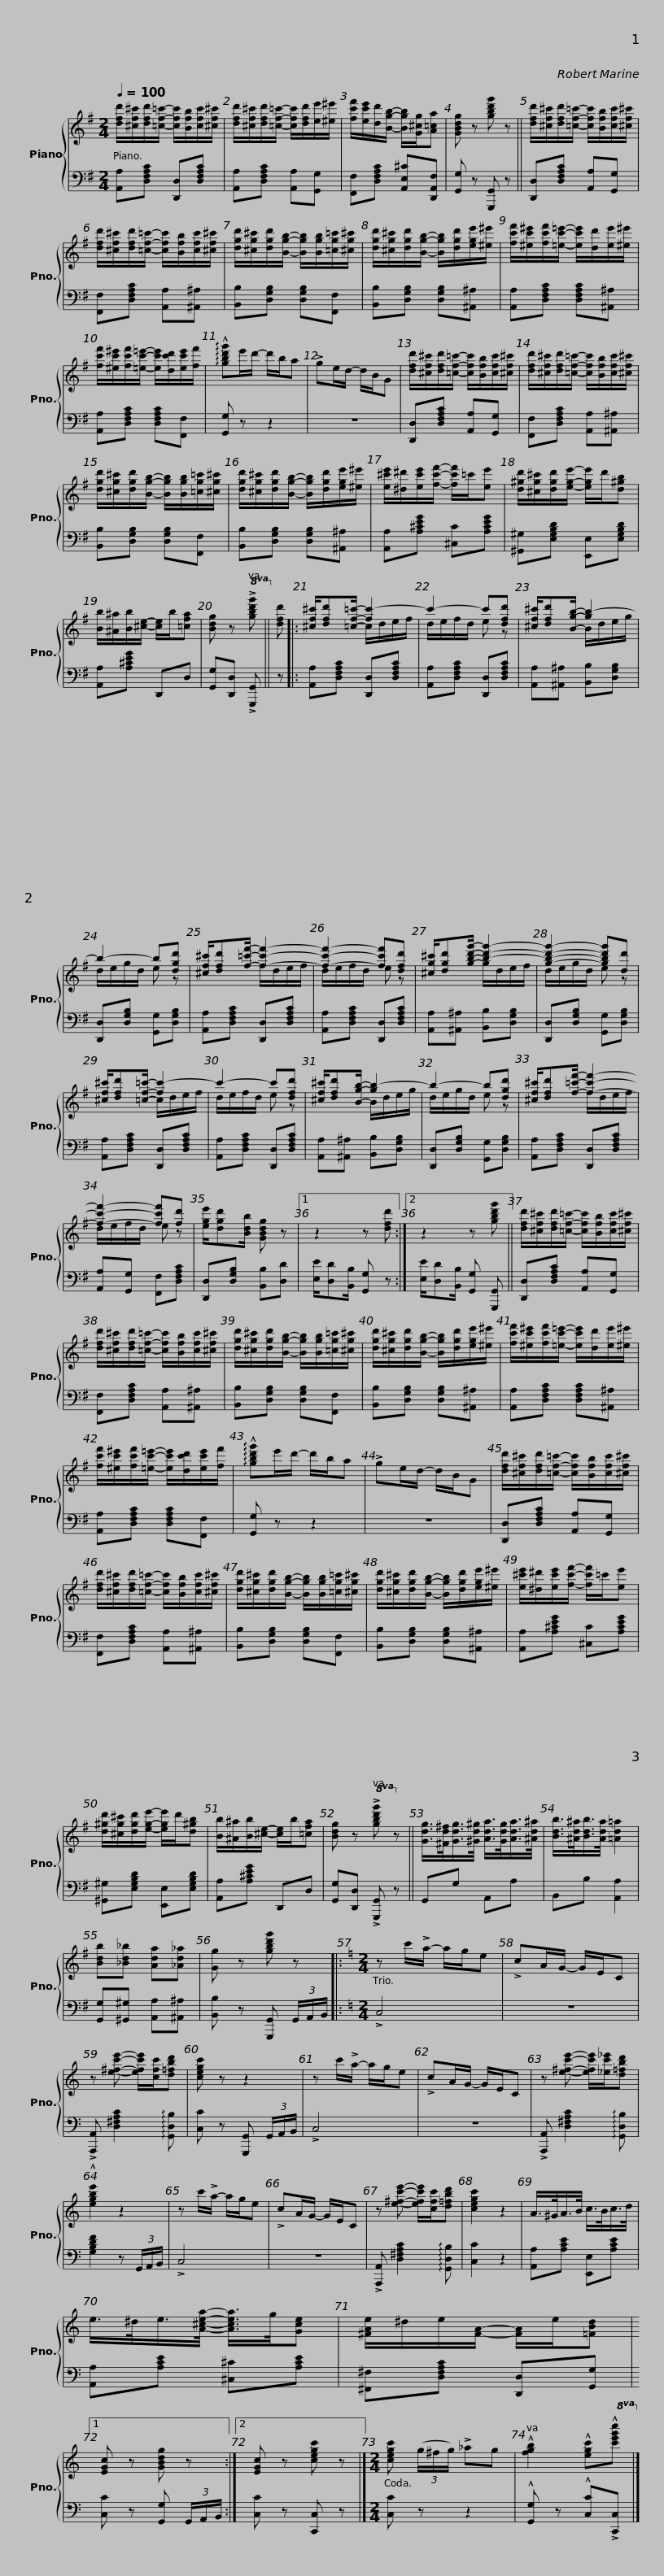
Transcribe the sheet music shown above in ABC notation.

X:1
%%score { ( 1 3 ) | 2 }
L:1/8
Q:1/4=100
M:2/4
I:linebreak $
K:G
V:1 treble
V:3 treble
V:2 bass
V:1
 [dfd']/[^cf^c']/[dfd']/[=cf=c']/- [cfc']/[Bfb]/[cfc']/[^cf^c']/ | [dfd']/[^cf^c']/[dfd']/[=cf=c']/- [cfc']/[dfd']/[ee']/[^e^e']/ | [fc'f']/[ec'e']/[dd']/[Bgb]/- [Bgb]/[G^cg]/[A=ca] | [GBdg] z [gbd'g'] z ||$ [dfd']/[^cf^c']/[dfd']/[=cf=c']/- [cfc']/[Bfb]/[cfc']/[^cf^c']/ | %5
 [dfd']/[^cf^c']/[dfd']/[=cf=c']/- [cfc']/[Bfb]/[cfc']/[^cf^c']/ | [dgd']/[^cg^c']/[dgd']/[Bgb]/- [Bgb]/[Bgb]/[=cg=c']/[^cg^c']/ | [dgd']/[^cg^c']/[dgd']/[Bgb]/- [Bgb]/[dgd']/[ege']/[^e^e']/ |$ [fc'f']/[^ec'^e']/[fc'f']/[=ec'=e']/- [ec'e']/[dd']/[ee']/[^e^e']/ | [fc'f']/[^ec'^e']/[fc'f']/[=ec'=e']/- [ec'e']/[dc'd']/[ec'e']/[ff']/ | %10
 !arpeggio!!^![gbd'g']e'/d'/- d'/b/a | !>!ge/d/- d/B/G |$ [dfd']/[^cf^c']/[dfd']/[=cf=c']/- [cfc']/[Bfb]/[cfc']/[^cf^c']/ | [dfd']/[^cf^c']/[dfd']/[=cf=c']/- [cfc']/[Bfb]/[cfc']/[^cf^c']/ | [dgd']/[^cg^c']/[dgd']/[Bgb]/- [Bgb]/[Bgb]/[=cg=c']/[^cg^c']/ | %15
 [dgd']/[^cg^c']/[dgd']/[Bgb]/- [Bgb]/[dgd']/[ege']/[^e^e']/ |$ [e^c'e']/[^d^d']/[ec'e']/[fc'f']/- [fc'f']/=c'/[ee'] | [d^gd']/[^cg^c']/[dgd']/[ege']/- [ege']/d'/[d^gb] | [Bb]/[^A^a]/[Bb]/[^ce]/- [ce]/b/[=cfa] | [Bdg] z!8va(! !>![gbd'g']!8va)! ||$ %20
 [dfd'] |: [^cf^c']/[dfd'][=cf=c']/- [fc'-]2 | c'2- c'[dfd'] | [^cf^c']/[dfd'][Bgb]/- [gb-]2 | b2- b[dgd'] |$ %25
 [^cf^c']/[dfd'][f=c'f']/- [fc'f']2- | [fc'f']2- [fc'f'][dfd'] | [^cg^c']/[dgd'][gbd'g']/- [bd'g']2- | [gbd'g']2- [gbd'g'][dd'] |$ [^cf^c']/[dfd'][=cf=c']/- [fc'-]2 | %30
 c'2- c'[dfd'] | [^cf^c']/[dfd'][Bgb]/- [gb-]2 | b2- b[dgd'] |$ [^cf^c']/[dfd'][f=c'f']/- [fc'f']2- | [fc'f']2- [fc'f'][fd'] | %35
 [ege']/[dgd'][Bdb]/ [GBdg] z |1 z2 z [dfd'] :|2 z2 z [gbd'g'] ||$ [dfd']/[^cf^c']/[dfd']/[=cf=c']/- [cfc']/[Bfb]/[cfc']/[^cf^c']/ | [dfd']/[^cf^c']/[dfd']/[=cf=c']/- [cfc']/[Bfb]/[cfc']/[^cf^c']/ | %40
 [dgd']/[^cg^c']/[dgd']/[Bgb]/- [Bgb]/[Bgb]/[=cg=c']/[^cg^c']/ | [dgd']/[^cg^c']/[dgd']/[Bgb]/- [Bgb]/[dgd']/[ege']/[^e^e']/ |$ [fc'f']/[^ec'^e']/[fc'f']/[=ec'=e']/- [ec'e']/[dd']/[ee']/[^e^e']/ | [fc'f']/[^ec'^e']/[fc'f']/[=ec'=e']/- [ec'e']/[dc'd']/[ec'e']/[ff']/ | !arpeggio!!^![gbd'g']e'/d'/- d'/b/a | %45
 !>!ge/d/- d/B/G | [dfd']/[^cf^c']/[dfd']/[=cf=c']/- [cfc']/[Bfb]/[cfc']/[^cf^c']/ |$ [dfd']/[^cf^c']/[dfd']/[=cf=c']/- [cfc']/[Bfb]/[cfc']/[^cf^c']/ | [dgd']/[^cg^c']/[dgd']/[Bgb]/- [Bgb]/[Bgb]/[=cg=c']/[^cg^c']/ | [dgd']/[^cg^c']/[dgd']/[Bgb]/- [Bgb]/[dgd']/[ege']/[^e^e']/ | %50
 [e^c'e']/[^d^d']/[ec'e']/[fc'f']/- [fc'f']/=c'/[ee'] | [d^gd']/[^cg^c']/[dgd']/[ege']/- [ege']/d'/[d^gb] |$ [Bb]/[^A^a]/[Bb]/[^ce]/- [ce]/b/[=cfa] | [Bdg] z!8va(! !>![gbd'g']!8va)! z || [Gdg]/>[^Fd^f]/[Gdg]/>[^Gd^g]/ [Ada]/>[Gdg]/[Ada]/>[^Ad^a]/ | %55
 [Bdb]/>[^Ad^a]/[Bdb]/>[Ada]/ [=Ad=a]2 | [Bdb][_Bd_b] [Ada][_Ad_a] | [Gg] z [gbd'g'] z |:$[K:C][M:2/4] z c'/!>!a/- a/g/e | !>!cA/G/- G/E/C | %60
 z [e^fc'e']- [efc'e']/[cfc']/[d=fbd'] | [cegc'] z z2 |$ z c'/!>!a/- a/g/e | !>!cA/G/- G/E/C | z [e^fc'e']- [efc'e']/[_ec'_e']/[d=fbd'] | %65
 !^![egbe']2 z2 | z c'/!>!a/- a/g/e |$ !>!cA/G/- G/E/C | z [e^fc'e']- [efc'e']/[cfc']/[d=fbd'] | [cegc']2 z2 | %70
 A/>^G/A/>B/ c/>B/c/>d/ | e/>^d/e/>[A^cea]/- [Acea]/>g/[Gce] |$ [^FAe]/^d/e/[FA]/- [FA]/e/[=FBd] |1 [EGc] z [GBdg] z :|2 [EGc] z [cegc'] z |] %75
[K:C][M:2/4] [cegc'] (3(g/^f/g/) !>!_ag | !^![fgb]2 !^![egc']!8va(!!^![c'e'g'c'']!8va)! |] %77
V:2
 [A,,A,][D,F,A,C] [D,,D,][D,F,A,C] | [A,,A,][D,F,A,C] [A,,A,][G,,G,] | [F,,F,][D,F,A,C] [A,,E,^C][D,,A,,F,] | [G,,G,] z [G,,,G,,] z ||$ [D,,D,][D,F,A,C] [A,,A,][G,,G,] | %5
 [F,,F,][D,F,A,C] [A,,A,][^A,,^A,] | [B,,B,][D,G,B,] [D,G,B,][F,,F,] | [B,,B,][D,G,B,] [D,G,B,][^A,,^A,] |$ [A,,A,][D,F,A,C] [D,F,A,C][^A,,^A,] | [A,,A,][D,F,A,C] [D,F,A,C][F,,F,] | %10
 [G,,G,] z z2 | z4 |$ [D,,D,][D,F,A,C] [A,,A,][G,,G,] | [F,,F,][D,F,A,C] [A,,A,][^A,,^A,] | [B,,B,][D,G,B,] [D,G,B,][F,,F,] | %15
 [B,,B,][D,G,B,] [D,G,B,][^A,,^A,] |$ [A,,A,][A,^CEG] [^C,C][A,CEG] | [^G,,^G,][E,G,B,D] [E,,E,][E,G,B,D] | [A,,A,][A,^CEG] D,,D, | [G,,G,][D,,D,] !>![G,,,G,,] ||$ %20
 z |: [A,,A,][D,F,A,C] [D,,D,][D,F,A,C] | [A,,A,][D,F,A,C] [D,,D,][D,F,A,C] | [A,,A,][^A,,^A,] [B,,B,][D,G,B,] | [D,,D,][D,G,B,] [G,,G,][D,G,B,] |$ %25
 [A,,A,][D,F,A,C] [D,,D,][D,F,A,C] | [A,,A,][D,F,A,C] [D,,D,][D,F,A,C] | [A,,A,][^A,,^A,] [B,,B,][D,G,B,] | [D,,D,][D,G,B,] [G,,G,][D,G,B,] |$ [A,,A,][D,F,A,C] [D,,D,][D,F,A,C] | %30
 [A,,A,][D,F,A,C] [D,,D,][D,F,A,C] | [A,,A,][^A,,^A,] [B,,B,][D,G,B,] | [D,,D,][D,G,B,] [G,,G,][D,G,B,] |$ [A,,A,][D,F,A,C] [D,,D,][D,F,A,C] | [A,,A,][G,,G,] [F,,F,][D,F,A,C] | %35
 [D,,D,][D,G,B,] [B,,B,][D,D] |1 [E,E]/[D,D][B,,B,]/ [G,,G,] z :|2 [E,E]/[D,D][B,,B,]/ [G,,G,] [G,,,G,,] ||$ [D,,D,][D,F,A,C] [A,,A,][G,,G,] | [F,,F,][D,F,A,C] [A,,A,][^A,,^A,] | %40
 [B,,B,][D,G,B,] [D,G,B,][F,,F,] | [B,,B,][D,G,B,] [D,G,B,][^A,,^A,] |$ [A,,A,][D,F,A,C] [D,F,A,C][^A,,^A,] | [A,,A,][D,F,A,C] [D,F,A,C][F,,F,] | [G,,G,] z z2 | %45
 z4 | [D,,D,][D,F,A,C] [A,,A,][G,,G,] |$ [F,,F,][D,F,A,C] [A,,A,][^A,,^A,] | [B,,B,][D,G,B,] [D,G,B,][F,,F,] | [B,,B,][D,G,B,] [D,G,B,][^A,,^A,] | %50
 [A,,A,][A,^CEG] [^C,C][A,CEG] | [^G,,^G,][E,G,B,D] [E,,E,][E,G,B,D] |$ [A,,A,][A,^CEG] D,,D, | [G,,G,][D,,D,] !>![G,,,G,,] z || G,,G, A,,A, | %55
 B,,B, [A,,A,]2 | [G,,G,][^G,,^G,] [A,,A,][^A,,^A,] | [B,,B,] z [G,,,G,,] (3G,,/A,,/B,,/ |:$[K:C][M:2/4] !>!C,4 | z4 | %60
 !>![A,,,A,,] [D,^F,A,C]2 !arpeggio![G,,D,B,] | [C,C] z [G,,,G,,] (3G,,/A,,/B,,/ |$ !>!C,4 | z4 | !>![A,,,A,,] [D,^F,A,C]2 !arpeggio![G,,D,B,] | %65
 [G,B,DF]2 z (3G,,/A,,/B,,/ | !>!C,4 |$ z4 | !>![A,,,A,,] [D,^F,A,C]2 !arpeggio![G,,D,B,] | [C,C]2 z2 | %70
 [A,,A,][A,CE] [E,,E,][A,CE] | [A,,A,][A,CE] [^C,^C][A,CE] |$ [^F,,^F,][D,F,A,C] [D,,D,][G,,G,] |1 [C,C] z [G,,G,] (3G,,/A,,/B,,/ :|2 [C,C] z [C,,C,] z |] %75
[K:C][M:2/4] [C,C] z z2 | !^![G,,G,] z !^![C,C]!>![C,,C,] |] %77
V:3
 x4 | x4 | x4 | x4 ||$ x4 | %5
 x4 | x4 | x4 |$ x4 | x4 | %10
 x4 | x4 |$ x4 | x4 | x4 | %15
 x4 |$ x4 | x4 | x4 | x2!8va(! x!8va)! ||$ %20
 x |: x2 c/d/e/f/ | d/e/f/d/ e z | x2 B/d/e/g/ | d/e/g/d/ e z |$ %25
 x2 f/d/e/f/ | d/e/f/d/ e z | x2 g/d/e/f/ | d/e/g/d/ e z |$ x2 c/d/e/f/ | %30
 d/e/f/d/ e z | x2 B/d/e/g/ | d/e/g/d/ e z |$ x2 f/d/e/f/ | d/e/f/d/ e z | %35
 x4 |1 x4 :|2 x4 ||$ x4 | x4 | %40
 x4 | x4 |$ x4 | x4 | x4 | %45
 x4 | x4 |$ x4 | x4 | x4 | %50
 x4 | x4 |$ x4 | x2!8va(! x!8va)! x || x4 | %55
 x4 | x4 | x4 |:$[K:C][M:2/4] x4 | x4 | %60
 x4 | x4 |$ x4 | x4 | x4 | %65
 x4 | x4 |$ x4 | x4 | x4 | %70
 x4 | x4 |$ x4 |1 x4 :|2 x4 |] %75
[K:C][M:2/4] x4 | x3!8va(! x!8va)! |] %77
